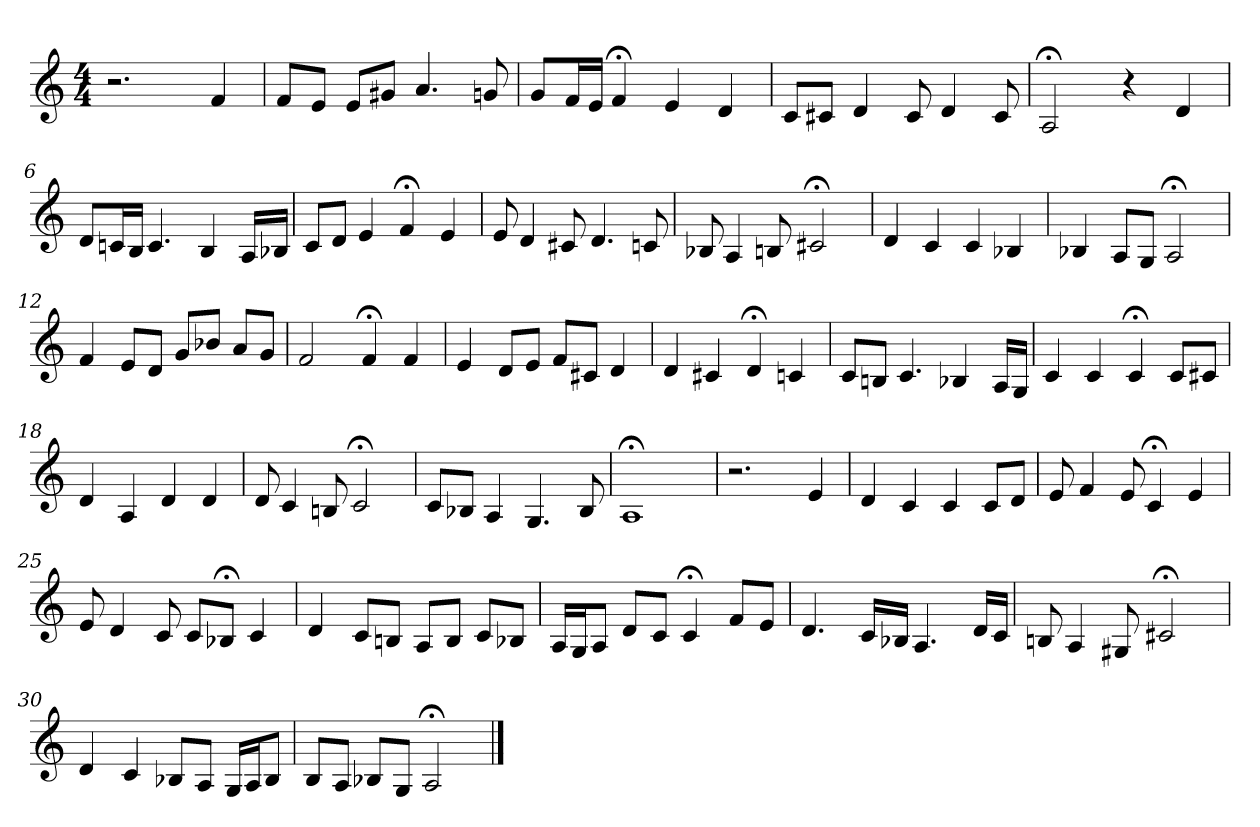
**kern
*part1
*staff1
*clefG2
*M4/4
=1
2.r
4f
=2
8f/L
8e/J
8e/L
8g#X/J
4.a
8gn
=3
8g/L
16f/L
16e/JJ
4f;<
4e
4d
=4
8c/L
8c#X/J
4d
8c#
4d
8c#
=5
2A;<
4r
4d
=6
8d/L
16cn/L
16B/JJ
4.c
4B
16A/LL
16B-X/JJ
=7
8c/L
8d/J
4e
4f;<
4e
=8
8e
4d
8c#X
4.d
8cn
=9
8B-X
4A
8Bn
2c#X;<
=10
4d
4c
4c
4B-X
=11
4B-
8A/L
8G/J
2A;<
=12
4f
8e/L
8d/J
8g/L
8b-X/J
8a/L
8g/J
=13
2f
4f;<
4f
=14
4e
8d/L
8e/J
8f/L
8c#X/J
4d
=15
4d
4c#X
4d;<
4cn
=16
8c/L
8Bn/J
4.c
4B-X
16A/LL
16G/JJ
=17
4c
4c
4c;<
8c/L
8c#X/J
=18
4d
4A
4d
4d
=19
8d
4c
8Bn
2c;<
=20
8c/L
8B-X/J
4A
4.G
8B-
=21
1A;<
=22
2.r
4e
=23
4d
4c
4c
8c/L
8d/J
=24
8e
4f
8e
4c;<
4e
=25
8e
4d
8c
8c/L
8B-X;</J
4c
=26
4d
8c/L
8Bn/J
8A/L
8B/J
8c/L
8B-X/J
=27
16A/LL
16G/J
8A/J
8d/L
8c/J
4c;<
8f/L
8e/J
=28
4.d
16c/LL
16B-X/JJ
4.A
16d/LL
16c/JJ
=29
8Bn
4A
8G#X
2c#X;<
=30
4d
4c
8B-X/L
8A/J
16G/LL
16A/J
8B-/J
=31
8B/L
8A/J
8B-X/L
8G/J
2A;<
==
*-
